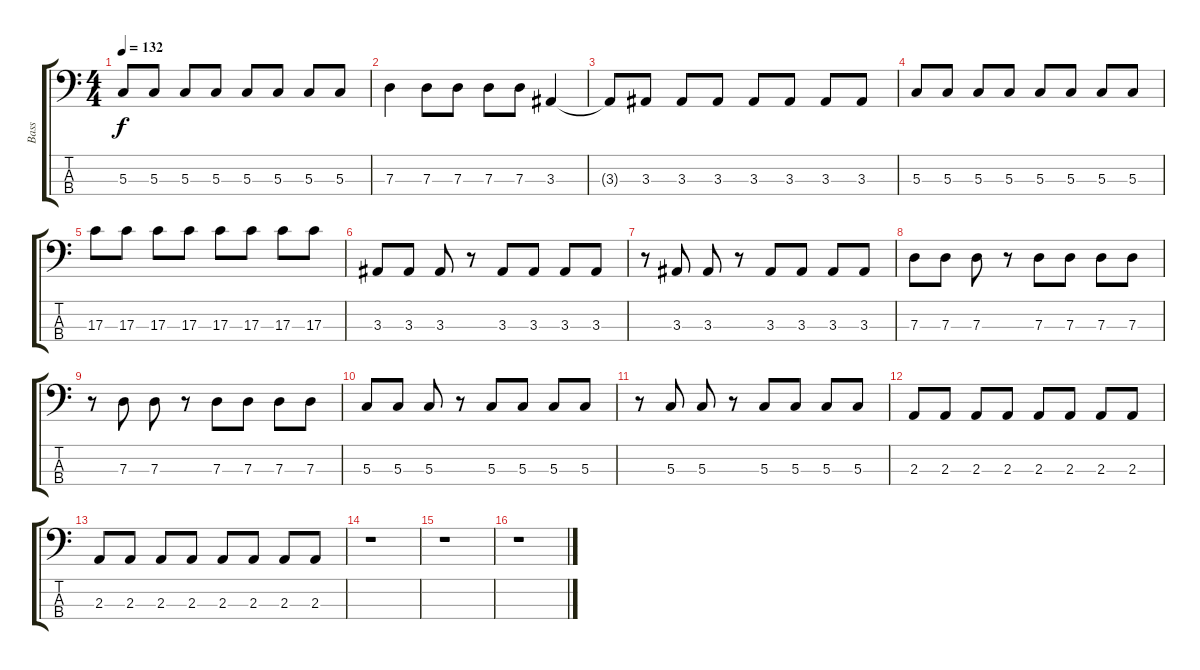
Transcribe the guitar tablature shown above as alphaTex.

\track ("Bass" "Bass") {instrument electricbassfinger}
\staff {score tabs}
\tuning (F2 C2 G1 D1) {hide}
\ts (4 4)
\tempo 132
\clef f4
\ks c
5.3{t}.8{dy f} 5.3.8 5.3.8 5.3.8 5.3.8 5.3.8 5.3.8 5.3.8 |
7.3.4 7.3.8 7.3.8 7.3.8 7.3.8 3.3.4 |
3.3{t}.8 3.3.8 3.3.8 3.3.8 3.3.8 3.3.8 3.3.8 3.3.8 |
5.3.8 5.3.8 5.3.8 5.3.8 5.3.8 5.3.8 5.3.8 5.3.8 |
17.3.8 17.3.8 17.3.8 17.3.8 17.3.8 17.3.8 17.3.8 17.3.8 |
3.3.8 3.3.8 3.3.8 r.8 3.3.8 3.3.8 3.3.8 3.3.8 |
r.8 3.3.8 3.3.8 r.8 3.3.8 3.3.8 3.3.8 3.3.8 |
7.3.8 7.3.8 7.3.8 r.8 7.3.8 7.3.8 7.3.8 7.3.8 |
r.8 7.3.8 7.3.8 r.8 7.3.8 7.3.8 7.3.8 7.3.8 |
5.3.8 5.3.8 5.3.8 r.8 5.3.8 5.3.8 5.3.8 5.3.8 |
r.8 5.3.8 5.3.8 r.8 5.3.8 5.3.8 5.3.8 5.3.8 |
2.3.8 2.3.8 2.3.8 2.3.8 2.3.8 2.3.8 2.3.8 2.3.8 |
2.3.8 2.3.8 2.3.8 2.3.8 2.3.8 2.3.8 2.3.8 2.3.8 |
r.1 |
r.1 |
r.1
